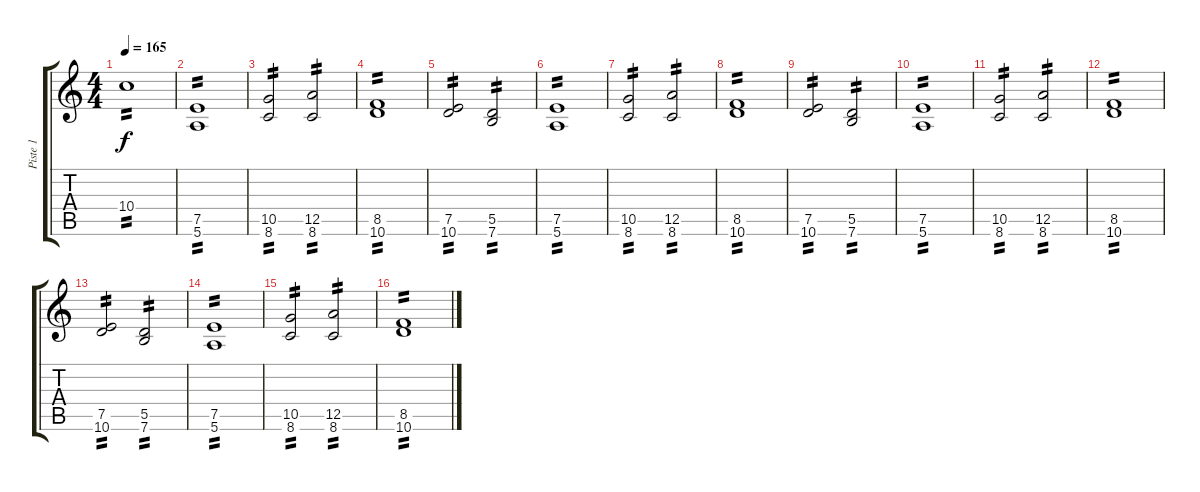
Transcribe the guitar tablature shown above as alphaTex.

\track ("Piste 1" "Piste 1") {instrument overdrivenguitar}
\staff {score tabs}
\tuning (E4 B3 G3 D3 A2 E2) {hide}
\ts (4 4)
\tempo 165
\clef g2
\ks c
10.4.1{tp 2 dy f} |
(7.5 5.6).1{tp 2} |
(10.5 8.6).2{tp 2} (12.5 8.6).2{tp 2} |
(8.5 10.6).1{tp 2} |
(7.5 10.6).2{tp 2} (5.5 7.6).2{tp 2} |
(7.5 5.6).1{tp 2} |
(10.5 8.6).2{tp 2} (12.5 8.6).2{tp 2} |
(8.5 10.6).1{tp 2} |
(7.5 10.6).2{tp 2} (5.5 7.6).2{tp 2} |
(7.5 5.6).1{tp 2} |
(10.5 8.6).2{tp 2} (12.5 8.6).2{tp 2} |
(8.5 10.6).1{tp 2} |
(7.5 10.6).2{tp 2} (5.5 7.6).2{tp 2} |
(7.5 5.6).1{tp 2} |
(10.5 8.6).2{tp 2} (12.5 8.6).2{tp 2} |
(8.5 10.6).1{tp 2}
